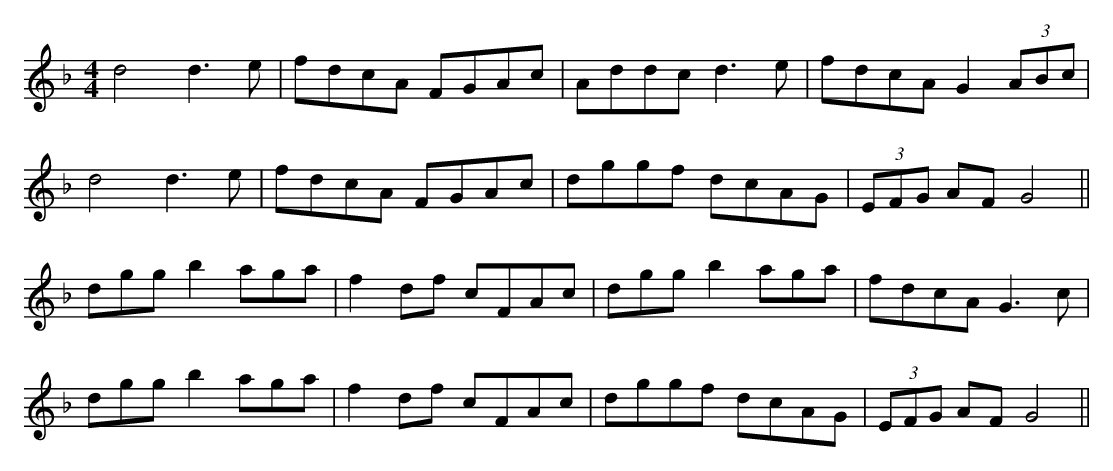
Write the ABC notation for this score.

X:1
M:4/4
K:Gdor
d4 d3e|fdcA FGAc|Addc d3e|fdcA G2(3ABc|
d4 d3e|fdcA FGAc|dggf dcAG|(3EFG AFG4||
dggb2 aga|f2df cFAc|dggb2 aga|fdcA G3c|
dggb2 aga|f2df cFAc|dggf dcAG|(3EFG AFG4||
